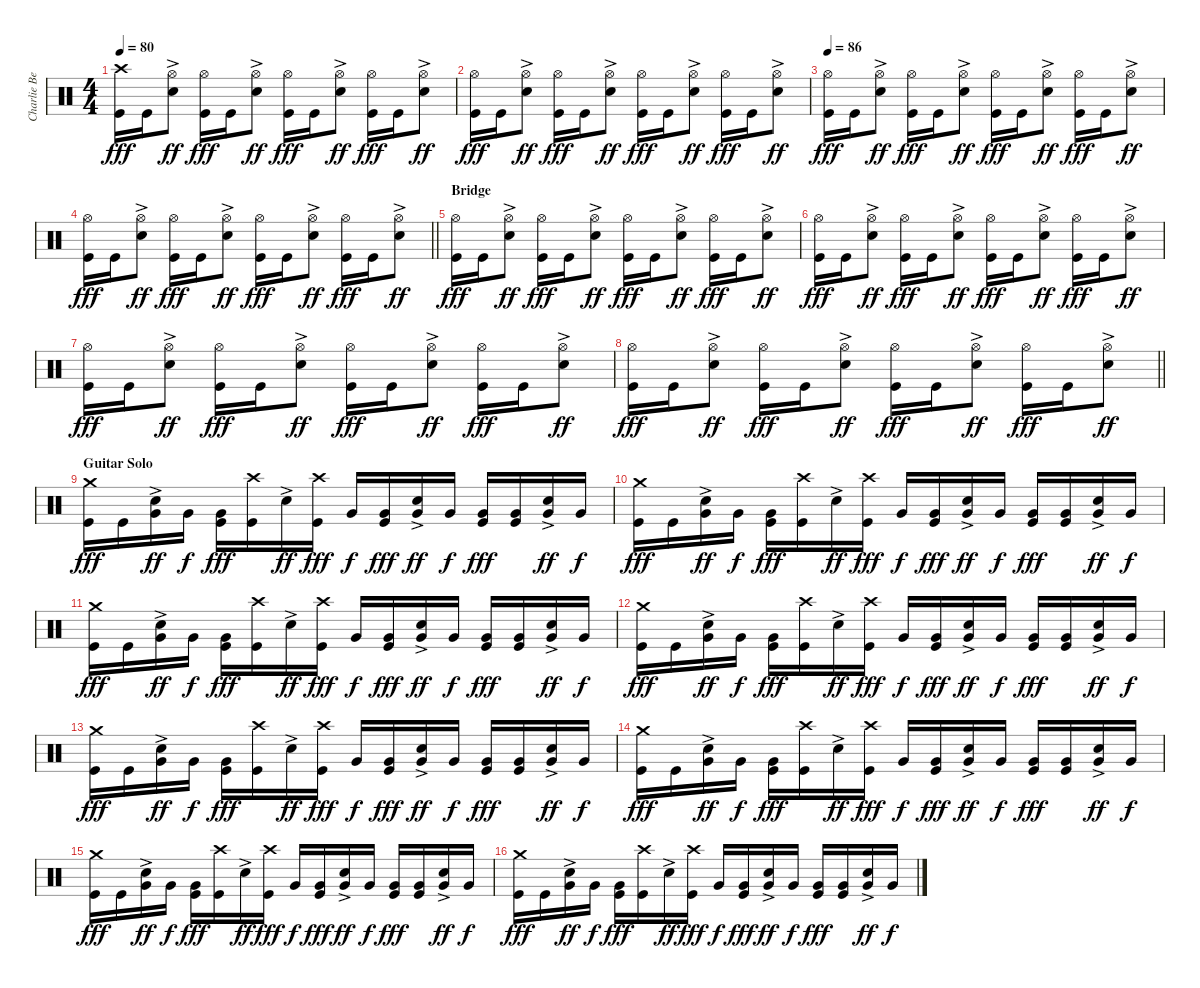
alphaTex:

\track ("Charlie Benante (Drums)" "Charlie Be") {instrument percussion}
\staff {score}
\articulation defaults
\ts (4 4)
\tempo 80
\clef neutral
\ks c
("Crash high (hit)" "Kick (hit)").16{dy fff} "Kick (hit)".16 ("Hi-Hat (open)" "Snare (hit) 2"{ac}).8{dy ff} ("Hi-Hat (open)" "Kick (hit)").16{dy fff} "Kick (hit)".16 ("Hi-Hat (open)" "Snare (hit) 2"{ac}).8{dy ff} ("Hi-Hat (open)" "Kick (hit)").16{dy fff} "Kick (hit)".16 ("Hi-Hat (open)" "Snare (hit) 2"{ac}).8{dy ff} ("Hi-Hat (open)" "Kick (hit)").16{dy fff} "Kick (hit)".16 ("Hi-Hat (open)" "Snare (hit) 2"{ac}).8{dy ff} |
("Hi-Hat (open)" "Kick (hit)").16{dy fff} "Kick (hit)".16 ("Hi-Hat (open)" "Snare (hit) 2"{ac}).8{dy ff} ("Hi-Hat (open)" "Kick (hit)").16{dy fff} "Kick (hit)".16 ("Hi-Hat (open)" "Snare (hit) 2"{ac}).8{dy ff} ("Hi-Hat (open)" "Kick (hit)").16{dy fff} "Kick (hit)".16 ("Hi-Hat (open)" "Snare (hit) 2"{ac}).8{dy ff} ("Hi-Hat (open)" "Kick (hit)").16{dy fff} "Kick (hit)".16 ("Hi-Hat (open)" "Snare (hit) 2"{ac}).8{dy ff} |
\tempo 86
("Hi-Hat (open)" "Kick (hit)").16{dy fff} "Kick (hit)".16 ("Hi-Hat (open)" "Snare (hit) 2"{ac}).8{dy ff} ("Hi-Hat (open)" "Kick (hit)").16{dy fff} "Kick (hit)".16 ("Hi-Hat (open)" "Snare (hit) 2"{ac}).8{dy ff} ("Hi-Hat (open)" "Kick (hit)").16{dy fff} "Kick (hit)".16 ("Hi-Hat (open)" "Snare (hit) 2"{ac}).8{dy ff} ("Hi-Hat (open)" "Kick (hit)").16{dy fff} "Kick (hit)".16 ("Hi-Hat (open)" "Snare (hit) 2"{ac}).8{dy ff} |
\barLineRight lightlight
("Hi-Hat (open)" "Kick (hit)").16{dy fff} "Kick (hit)".16 ("Hi-Hat (open)" "Snare (hit) 2"{ac}).8{dy ff} ("Hi-Hat (open)" "Kick (hit)").16{dy fff} "Kick (hit)".16 ("Hi-Hat (open)" "Snare (hit) 2"{ac}).8{dy ff} ("Hi-Hat (open)" "Kick (hit)").16{dy fff} "Kick (hit)".16 ("Hi-Hat (open)" "Snare (hit) 2"{ac}).8{dy ff} ("Hi-Hat (open)" "Kick (hit)").16{dy fff} "Kick (hit)".16 ("Hi-Hat (open)" "Snare (hit) 2"{ac}).8{dy ff} |
\section ("" "Bridge")
("Hi-Hat (open)" "Kick (hit)").16{dy fff} "Kick (hit)".16 ("Hi-Hat (open)" "Snare (hit) 2"{ac}).8{dy ff} ("Hi-Hat (open)" "Kick (hit)").16{dy fff} "Kick (hit)".16 ("Hi-Hat (open)" "Snare (hit) 2"{ac}).8{dy ff} ("Hi-Hat (open)" "Kick (hit)").16{dy fff} "Kick (hit)".16 ("Hi-Hat (open)" "Snare (hit) 2"{ac}).8{dy ff} ("Hi-Hat (open)" "Kick (hit)").16{dy fff} "Kick (hit)".16 ("Hi-Hat (open)" "Snare (hit) 2"{ac}).8{dy ff} |
("Hi-Hat (open)" "Kick (hit)").16{dy fff} "Kick (hit)".16 ("Hi-Hat (open)" "Snare (hit) 2"{ac}).8{dy ff} ("Hi-Hat (open)" "Kick (hit)").16{dy fff} "Kick (hit)".16 ("Hi-Hat (open)" "Snare (hit) 2"{ac}).8{dy ff} ("Hi-Hat (open)" "Kick (hit)").16{dy fff} "Kick (hit)".16 ("Hi-Hat (open)" "Snare (hit) 2"{ac}).8{dy ff} ("Hi-Hat (open)" "Kick (hit)").16{dy fff} "Kick (hit)".16 ("Hi-Hat (open)" "Snare (hit) 2"{ac}).8{dy ff} |
("Hi-Hat (open)" "Kick (hit)").16{dy fff} "Kick (hit)".16 ("Hi-Hat (open)" "Snare (hit) 2"{ac}).8{dy ff} ("Hi-Hat (open)" "Kick (hit)").16{dy fff} "Kick (hit)".16 ("Hi-Hat (open)" "Snare (hit) 2"{ac}).8{dy ff} ("Hi-Hat (open)" "Kick (hit)").16{dy fff} "Kick (hit)".16 ("Hi-Hat (open)" "Snare (hit) 2"{ac}).8{dy ff} ("Hi-Hat (open)" "Kick (hit)").16{dy fff} "Kick (hit)".16 ("Hi-Hat (open)" "Snare (hit) 2"{ac}).8{dy ff} |
\barLineRight lightlight
("Hi-Hat (open)" "Kick (hit)").16{dy fff} "Kick (hit)".16 ("Hi-Hat (open)" "Snare (hit) 2"{ac}).8{dy ff} ("Hi-Hat (open)" "Kick (hit)").16{dy fff} "Kick (hit)".16 ("Hi-Hat (open)" "Snare (hit) 2"{ac}).8{dy ff} ("Hi-Hat (open)" "Kick (hit)").16{dy fff} "Kick (hit)".16 ("Hi-Hat (open)" "Snare (hit) 2"{ac}).8{dy ff} ("Hi-Hat (open)" "Kick (hit)").16{dy fff} "Kick (hit)".16 ("Hi-Hat (open)" "Snare (hit) 2"{ac}).8{dy ff} |
\section ("" "Guitar Solo")
("Crash medium (hit)" "Kick (hit)").16{dy fff} "Kick (hit)".16 ("Snare (hit) 2"{ac} "Very Low Tom (hit)").16{dy ff} "Very Low Tom (hit)".16{dy f} ("Very Low Tom (hit)" "Kick (hit)").16{dy fff} ("Crash high (hit)" "Kick (hit)").16 "Snare (hit) 2"{ac}.16{dy ff} ("Crash high (hit)" "Kick (hit)").16{dy fff} "Very Low Tom (hit)".16{dy f} ("Very Low Tom (hit)" "Kick (hit)").16{dy fff} ("Snare (hit) 2"{ac} "Very Low Tom (hit)").16{dy ff} "Very Low Tom (hit)".16{dy f} ("Very Low Tom (hit)" "Kick (hit)").16{dy fff} ("Very Low Tom (hit)" "Kick (hit)").16 ("Snare (hit) 2"{ac} "Very Low Tom (hit)").16{dy ff} "Very Low Tom (hit)".16{dy f} |
("Crash medium (hit)" "Kick (hit)").16{dy fff} "Kick (hit)".16 ("Snare (hit) 2"{ac} "Very Low Tom (hit)").16{dy ff} "Very Low Tom (hit)".16{dy f} ("Very Low Tom (hit)" "Kick (hit)").16{dy fff} ("Crash high (hit)" "Kick (hit)").16 "Snare (hit) 2"{ac}.16{dy ff} ("Crash high (hit)" "Kick (hit)").16{dy fff} "Very Low Tom (hit)".16{dy f} ("Very Low Tom (hit)" "Kick (hit)").16{dy fff} ("Snare (hit) 2"{ac} "Very Low Tom (hit)").16{dy ff} "Very Low Tom (hit)".16{dy f} ("Very Low Tom (hit)" "Kick (hit)").16{dy fff} ("Very Low Tom (hit)" "Kick (hit)").16 ("Snare (hit) 2"{ac} "Very Low Tom (hit)").16{dy ff} "Very Low Tom (hit)".16{dy f} |
("Crash medium (hit)" "Kick (hit)").16{dy fff} "Kick (hit)".16 ("Snare (hit) 2"{ac} "Very Low Tom (hit)").16{dy ff} "Very Low Tom (hit)".16{dy f} ("Very Low Tom (hit)" "Kick (hit)").16{dy fff} ("Crash high (hit)" "Kick (hit)").16 "Snare (hit) 2"{ac}.16{dy ff} ("Crash high (hit)" "Kick (hit)").16{dy fff} "Very Low Tom (hit)".16{dy f} ("Very Low Tom (hit)" "Kick (hit)").16{dy fff} ("Snare (hit) 2"{ac} "Very Low Tom (hit)").16{dy ff} "Very Low Tom (hit)".16{dy f} ("Very Low Tom (hit)" "Kick (hit)").16{dy fff} ("Very Low Tom (hit)" "Kick (hit)").16 ("Snare (hit) 2"{ac} "Very Low Tom (hit)").16{dy ff} "Very Low Tom (hit)".16{dy f} |
("Crash medium (hit)" "Kick (hit)").16{dy fff} "Kick (hit)".16 ("Snare (hit) 2"{ac} "Very Low Tom (hit)").16{dy ff} "Very Low Tom (hit)".16{dy f} ("Very Low Tom (hit)" "Kick (hit)").16{dy fff} ("Crash high (hit)" "Kick (hit)").16 "Snare (hit) 2"{ac}.16{dy ff} ("Crash high (hit)" "Kick (hit)").16{dy fff} "Very Low Tom (hit)".16{dy f} ("Very Low Tom (hit)" "Kick (hit)").16{dy fff} ("Snare (hit) 2"{ac} "Very Low Tom (hit)").16{dy ff} "Very Low Tom (hit)".16{dy f} ("Very Low Tom (hit)" "Kick (hit)").16{dy fff} ("Very Low Tom (hit)" "Kick (hit)").16 ("Snare (hit) 2"{ac} "Very Low Tom (hit)").16{dy ff} "Very Low Tom (hit)".16{dy f} |
("Crash medium (hit)" "Kick (hit)").16{dy fff} "Kick (hit)".16 ("Snare (hit) 2"{ac} "Very Low Tom (hit)").16{dy ff} "Very Low Tom (hit)".16{dy f} ("Very Low Tom (hit)" "Kick (hit)").16{dy fff} ("Crash high (hit)" "Kick (hit)").16 "Snare (hit) 2"{ac}.16{dy ff} ("Crash high (hit)" "Kick (hit)").16{dy fff} "Very Low Tom (hit)".16{dy f} ("Very Low Tom (hit)" "Kick (hit)").16{dy fff} ("Snare (hit) 2"{ac} "Very Low Tom (hit)").16{dy ff} "Very Low Tom (hit)".16{dy f} ("Very Low Tom (hit)" "Kick (hit)").16{dy fff} ("Very Low Tom (hit)" "Kick (hit)").16 ("Snare (hit) 2"{ac} "Very Low Tom (hit)").16{dy ff} "Very Low Tom (hit)".16{dy f} |
("Crash medium (hit)" "Kick (hit)").16{dy fff} "Kick (hit)".16 ("Snare (hit) 2"{ac} "Very Low Tom (hit)").16{dy ff} "Very Low Tom (hit)".16{dy f} ("Very Low Tom (hit)" "Kick (hit)").16{dy fff} ("Crash high (hit)" "Kick (hit)").16 "Snare (hit) 2"{ac}.16{dy ff} ("Crash high (hit)" "Kick (hit)").16{dy fff} "Very Low Tom (hit)".16{dy f} ("Very Low Tom (hit)" "Kick (hit)").16{dy fff} ("Snare (hit) 2"{ac} "Very Low Tom (hit)").16{dy ff} "Very Low Tom (hit)".16{dy f} ("Very Low Tom (hit)" "Kick (hit)").16{dy fff} ("Very Low Tom (hit)" "Kick (hit)").16 ("Snare (hit) 2"{ac} "Very Low Tom (hit)").16{dy ff} "Very Low Tom (hit)".16{dy f} |
("Crash medium (hit)" "Kick (hit)").16{dy fff} "Kick (hit)".16 ("Snare (hit) 2"{ac} "Very Low Tom (hit)").16{dy ff} "Very Low Tom (hit)".16{dy f} ("Very Low Tom (hit)" "Kick (hit)").16{dy fff} ("Crash high (hit)" "Kick (hit)").16 "Snare (hit) 2"{ac}.16{dy ff} ("Crash high (hit)" "Kick (hit)").16{dy fff} "Very Low Tom (hit)".16{dy f} ("Very Low Tom (hit)" "Kick (hit)").16{dy fff} ("Snare (hit) 2"{ac} "Very Low Tom (hit)").16{dy ff} "Very Low Tom (hit)".16{dy f} ("Very Low Tom (hit)" "Kick (hit)").16{dy fff} ("Very Low Tom (hit)" "Kick (hit)").16 ("Snare (hit) 2"{ac} "Very Low Tom (hit)").16{dy ff} "Very Low Tom (hit)".16{dy f} |
("Crash medium (hit)" "Kick (hit)").16{dy fff} "Kick (hit)".16 ("Snare (hit) 2"{ac} "Very Low Tom (hit)").16{dy ff} "Very Low Tom (hit)".16{dy f} ("Very Low Tom (hit)" "Kick (hit)").16{dy fff} ("Crash high (hit)" "Kick (hit)").16 "Snare (hit) 2"{ac}.16{dy ff} ("Crash high (hit)" "Kick (hit)").16{dy fff} "Very Low Tom (hit)".16{dy f} ("Very Low Tom (hit)" "Kick (hit)").16{dy fff} ("Snare (hit) 2"{ac} "Very Low Tom (hit)").16{dy ff} "Very Low Tom (hit)".16{dy f} ("Very Low Tom (hit)" "Kick (hit)").16{dy fff} ("Very Low Tom (hit)" "Kick (hit)").16 ("Snare (hit) 2"{ac} "Very Low Tom (hit)").16{dy ff} "Very Low Tom (hit)".16{dy f}
